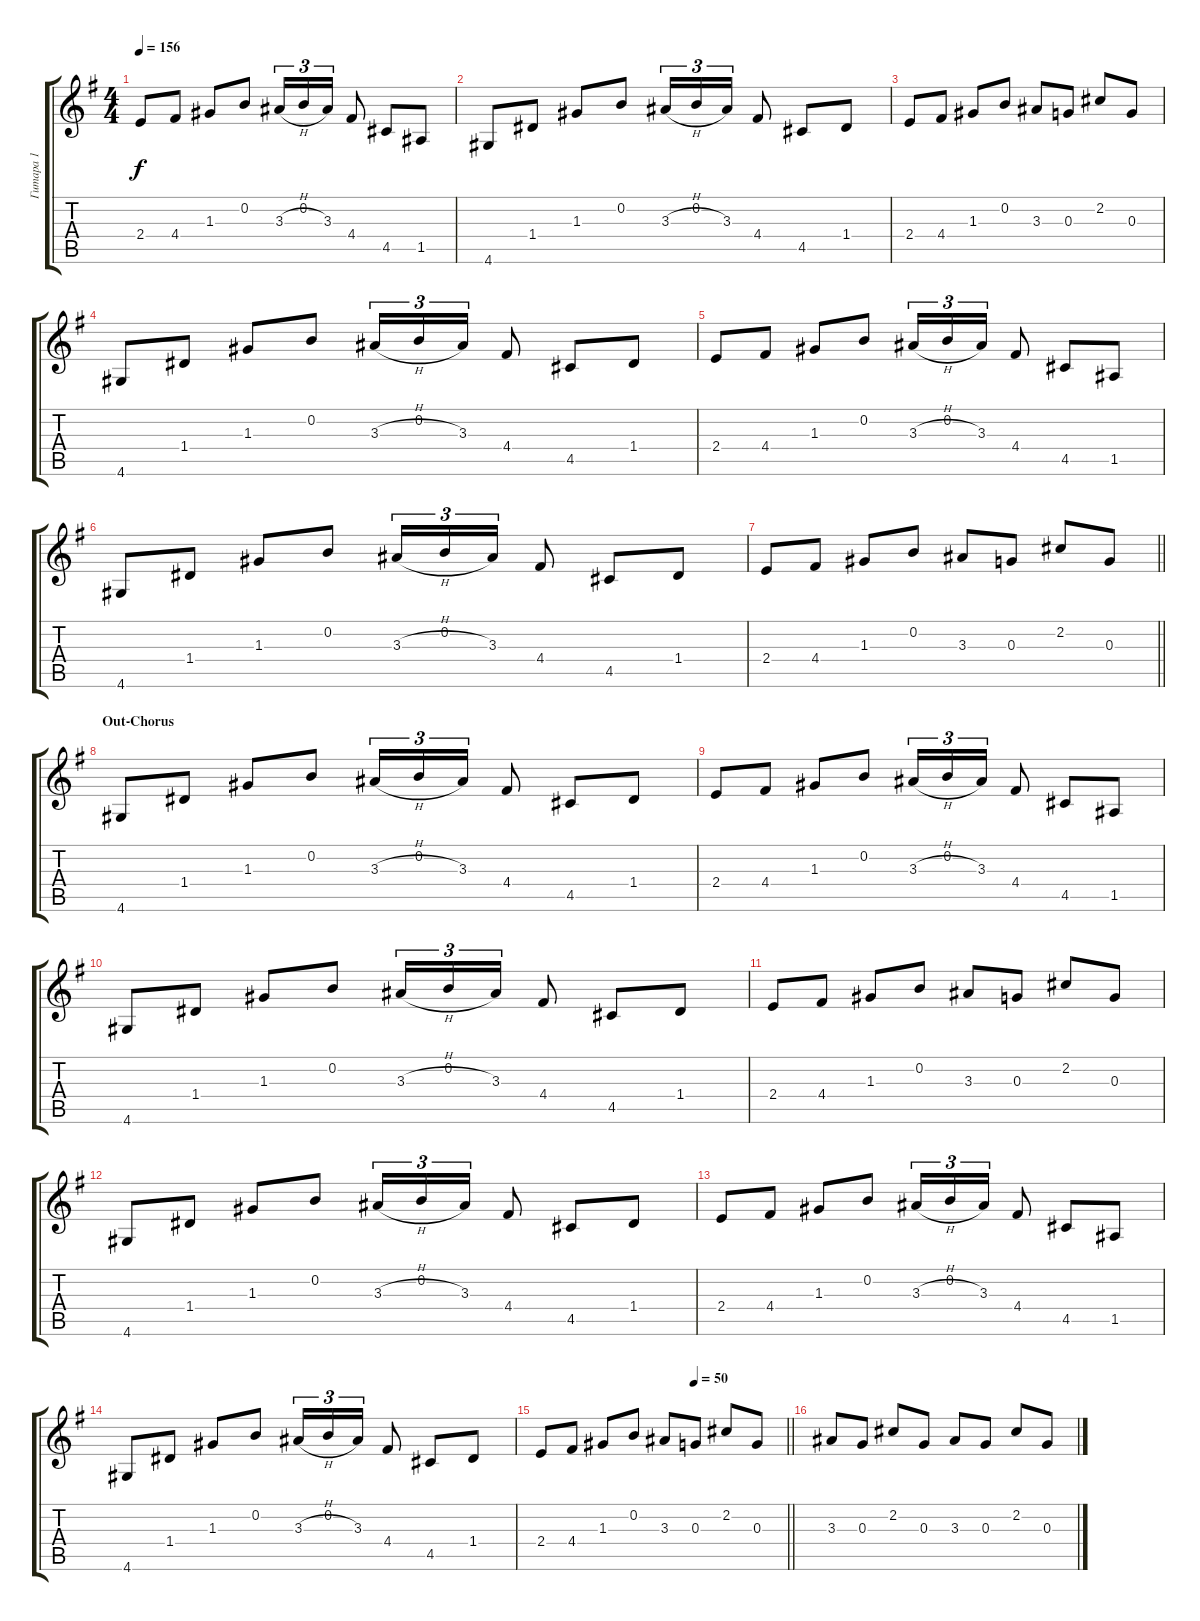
\track ("Гитара 1" "Гитара 1") {instrument distortionguitar}
\staff {score tabs}
\tuning (E4 B3 G3 D3 A2 E2) {hide}
\ts (4 4)
\tempo 156
\clef g2
\ks eminor
2.4.8{dy f} 4.4.8 1.3.8 0.2.8 3.3{h}.16{tu (3 2)} 0.2.16{tu (3 2)} 3.3.16{tu (3 2)} 4.4.8 4.5.8 1.5.8 |
4.6.8{volume 13} 1.4.8{volume 15} 1.3.8 0.2.8 3.3{h}.16{tu (3 2)} 0.2.16{tu (3 2)} 3.3.16{tu (3 2)} 4.4.8 4.5.8 1.4.8 |
2.4.8 4.4.8 1.3.8 0.2.8 3.3.8 0.3.8 2.2.8 0.3.8 |
4.6.8{volume 13} 1.4.8{volume 15} 1.3.8 0.2.8 3.3{h}.16{tu (3 2)} 0.2.16{tu (3 2)} 3.3.16{tu (3 2)} 4.4.8 4.5.8 1.4.8 |
2.4.8 4.4.8 1.3.8 0.2.8 3.3{h}.16{tu (3 2)} 0.2.16{tu (3 2)} 3.3.16{tu (3 2)} 4.4.8 4.5.8 1.5.8 |
4.6.8{volume 13} 1.4.8{volume 15} 1.3.8 0.2.8 3.3{h}.16{tu (3 2)} 0.2.16{tu (3 2)} 3.3.16{tu (3 2)} 4.4.8 4.5.8 1.4.8 |
\barLineRight lightlight
2.4.8 4.4.8 1.3.8 0.2.8 3.3.8 0.3.8 2.2.8 0.3.8 |
\section ("" "Out-Chorus")
4.6.8 1.4.8 1.3.8 0.2.8 3.3{h}.16{tu (3 2)} 0.2.16{tu (3 2)} 3.3.16{tu (3 2)} 4.4.8 4.5.8 1.4.8 |
2.4.8 4.4.8 1.3.8 0.2.8 3.3{h}.16{tu (3 2)} 0.2.16{tu (3 2)} 3.3.16{tu (3 2)} 4.4.8 4.5.8 1.5.8 |
4.6.8 1.4.8 1.3.8 0.2.8 3.3{h}.16{tu (3 2)} 0.2.16{tu (3 2)} 3.3.16{tu (3 2)} 4.4.8 4.5.8 1.4.8 |
2.4.8 4.4.8 1.3.8 0.2.8 3.3.8 0.3.8 2.2.8 0.3.8 |
4.6.8 1.4.8 1.3.8 0.2.8 3.3{h}.16{tu (3 2)} 0.2.16{tu (3 2)} 3.3.16{tu (3 2)} 4.4.8 4.5.8 1.4.8 |
2.4.8 4.4.8 1.3.8 0.2.8 3.3{h}.16{tu (3 2)} 0.2.16{tu (3 2)} 3.3.16{tu (3 2)} 4.4.8 4.5.8 1.5.8 |
4.6.8 1.4.8 1.3.8 0.2.8 3.3{h}.16{tu (3 2)} 0.2.16{tu (3 2)} 3.3.16{tu (3 2)} 4.4.8 4.5.8 1.4.8 |
\tempo (50 0.625)
\barLineRight lightlight
2.4.8 4.4.8 1.3.8 0.2.8 3.3.8 0.3.8 2.2.8 0.3.8 |
3.3.8 0.3.8 2.2.8 0.3.8 3.3.8 0.3.8 2.2.8 0.3.8
